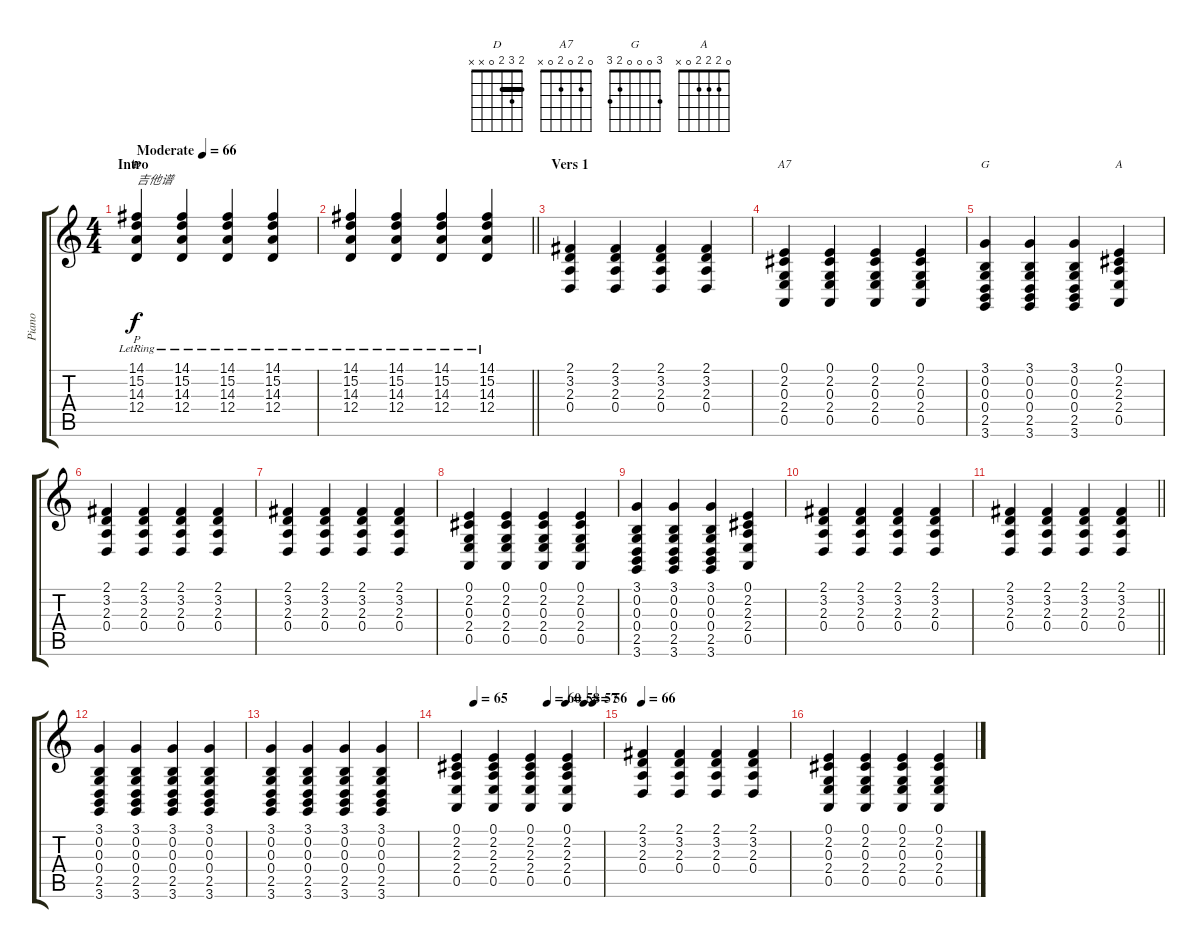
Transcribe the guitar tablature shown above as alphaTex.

\track ("Piano" "Piano") {instrument acousticgrandpiano}
\staff {score tabs}
\tuning (E4 B3 G3 D3 A2 E2) {hide}
\chord ("D" 2 3 2 0 x x) {barre 2}
\chord ("A7" 0 2 0 2 0 x)
\chord ("G" 3 0 0 0 2 3)
\chord ("A" 0 2 2 2 0 x)
\ts (4 4)
\section ("" "Intro")
\tempo (66 "Moderate")
\clef g2
\ks c
(14.1{lr} 15.2{lr} 14.3{lr} 12.4{lr}).4{p ch "D" txt "吉他谱" dy f instrument acousticgrandpiano} (14.1{lr} 15.2{lr} 14.3{lr} 12.4{lr}).4 (14.1{lr} 15.2{lr} 14.3{lr} 12.4{lr}).4 (14.1{lr} 15.2{lr} 14.3{lr} 12.4{lr}).4 |
\barLineRight lightlight
(14.1{lr} 15.2{lr} 14.3{lr} 12.4{lr}).4 (14.1{lr} 15.2{lr} 14.3{lr} 12.4{lr}).4 (14.1{lr} 15.2{lr} 14.3{lr} 12.4{lr}).4 (14.1{lr} 15.2{lr} 14.3{lr} 12.4{lr}).4 |
\section ("" "Vers 1")
(2.1 3.2 2.3 0.4).4 (2.1 3.2 2.3 0.4).4 (2.1 3.2 2.3 0.4).4 (2.1 3.2 2.3 0.4).4 |
(0.1 2.2 0.3 2.4 0.5).4{ch "A7"} (0.1 2.2 0.3 2.4 0.5).4 (0.1 2.2 0.3 2.4 0.5).4 (0.1 2.2 0.3 2.4 0.5).4 |
(3.1 0.2 0.3 0.4 2.5 3.6).4{ch "G"} (3.1 0.2 0.3 0.4 2.5 3.6).4 (3.1 0.2 0.3 0.4 2.5 3.6).4 (0.1 2.2 2.3 2.4 0.5).4{ch "A"} |
(2.1 3.2 2.3 0.4).4 (2.1 3.2 2.3 0.4).4 (2.1 3.2 2.3 0.4).4 (2.1 3.2 2.3 0.4).4 |
(2.1 3.2 2.3 0.4).4 (2.1 3.2 2.3 0.4).4 (2.1 3.2 2.3 0.4).4 (2.1 3.2 2.3 0.4).4 |
(0.1 2.2 0.3 2.4 0.5).4 (0.1 2.2 0.3 2.4 0.5).4 (0.1 2.2 0.3 2.4 0.5).4 (0.1 2.2 0.3 2.4 0.5).4 |
(3.1 0.2 0.3 0.4 2.5 3.6).4 (3.1 0.2 0.3 0.4 2.5 3.6).4 (3.1 0.2 0.3 0.4 2.5 3.6).4 (0.1 2.2 2.3 2.4 0.5).4 |
(2.1 3.2 2.3 0.4).4 (2.1 3.2 2.3 0.4).4 (2.1 3.2 2.3 0.4).4 (2.1 3.2 2.3 0.4).4 |
\barLineRight lightlight
(2.1 3.2 2.3 0.4).4 (2.1 3.2 2.3 0.4).4 (2.1 3.2 2.3 0.4).4 (2.1 3.2 2.3 0.4).4 |
(3.1 0.2 0.3 0.4 2.5 3.6).4 (3.1 0.2 0.3 0.4 2.5 3.6).4 (3.1 0.2 0.3 0.4 2.5 3.6).4 (3.1 0.2 0.3 0.4 2.5 3.6).4 |
(3.1 0.2 0.3 0.4 2.5 3.6).4 (3.1 0.2 0.3 0.4 2.5 3.6).4 (3.1 0.2 0.3 0.4 2.5 3.6).4 (3.1 0.2 0.3 0.4 2.5 3.6).4 |
\tempo (65 0.125)
\tempo (60 0.625)
\tempo (58 0.75)
\tempo (57 0.875)
\tempo (56 0.9375)
(0.1 2.2 2.3 2.4 0.5).4 (0.1 2.2 2.3 2.4 0.5).4 (0.1 2.2 2.3 2.4 0.5).4 (0.1 2.2 2.3 2.4 0.5).4 |
\tempo 66
(2.1 3.2 2.3 0.4).4 (2.1 3.2 2.3 0.4).4 (2.1 3.2 2.3 0.4).4 (2.1 3.2 2.3 0.4).4 |
(0.1 2.2 0.3 2.4 0.5).4 (0.1 2.2 0.3 2.4 0.5).4 (0.1 2.2 0.3 2.4 0.5).4 (0.1 2.2 0.3 2.4 0.5).4
